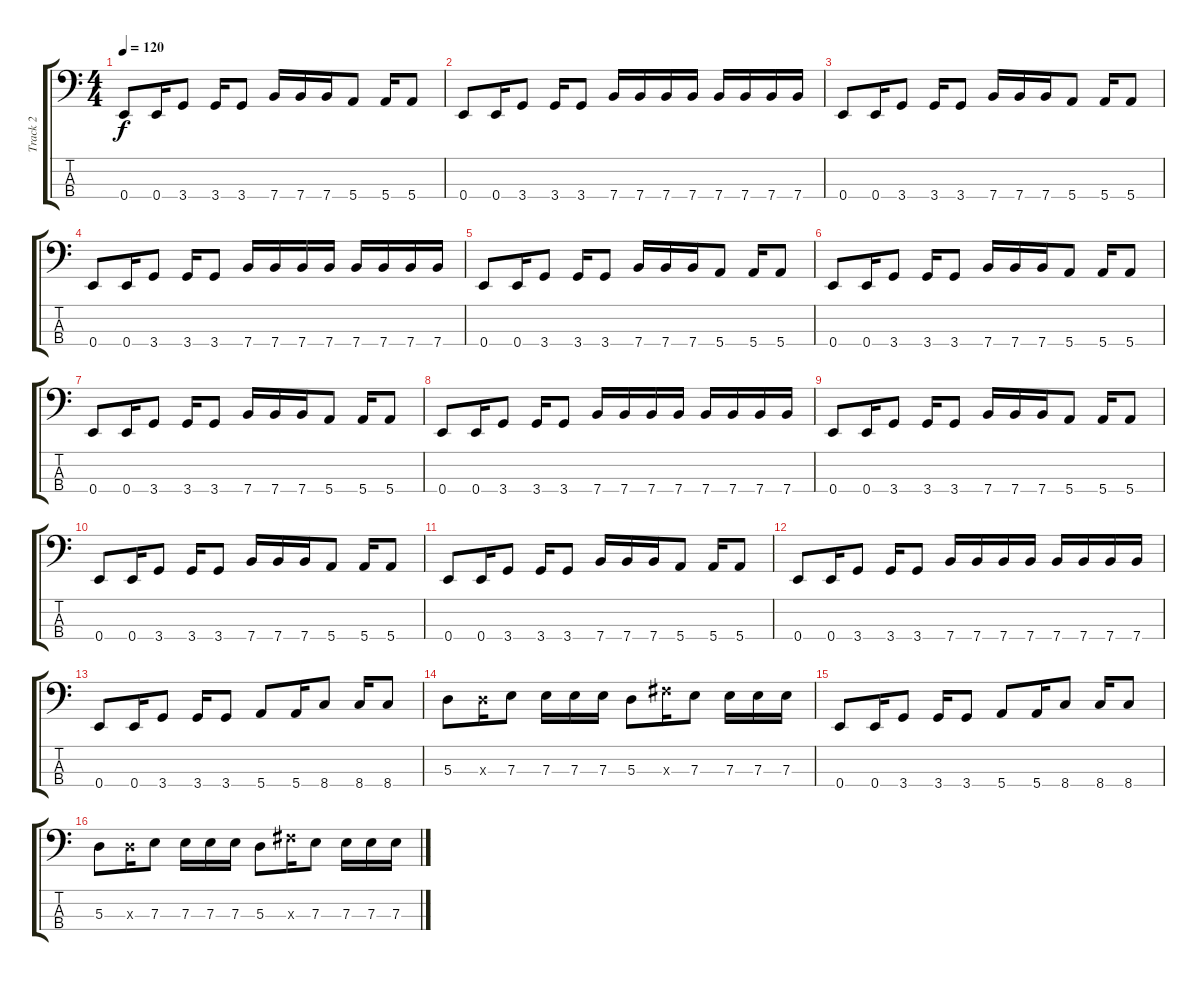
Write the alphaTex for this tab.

\track ("Track 2" "Track 2") {instrument electricbasspick}
\staff {score tabs}
\tuning (G2 D2 A1 E1) {hide}
\ts (4 4)
\tempo 120
\clef f4
\ks c
0.4.8{dy f instrument electricbasspick} 0.4.16 3.4.8 3.4.16 3.4.8 7.4.16 7.4.16 7.4.16 5.4.8 5.4.16 5.4.8 |
0.4.8 0.4.16 3.4.8 3.4.16 3.4.8 7.4.16 7.4.16 7.4.16 7.4.16 7.4.16 7.4.16 7.4.16 7.4.16 |
0.4.8 0.4.16 3.4.8 3.4.16 3.4.8 7.4.16 7.4.16 7.4.16 5.4.8 5.4.16 5.4.8 |
0.4.8 0.4.16 3.4.8 3.4.16 3.4.8 7.4.16 7.4.16 7.4.16 7.4.16 7.4.16 7.4.16 7.4.16 7.4.16 |
0.4.8 0.4.16 3.4.8 3.4.16 3.4.8 7.4.16 7.4.16 7.4.16 5.4.8 5.4.16 5.4.8 |
0.4.8 0.4.16 3.4.8 3.4.16 3.4.8 7.4.16 7.4.16 7.4.16 5.4.8 5.4.16 5.4.8 |
0.4.8 0.4.16 3.4.8 3.4.16 3.4.8 7.4.16 7.4.16 7.4.16 5.4.8 5.4.16 5.4.8 |
0.4.8 0.4.16 3.4.8 3.4.16 3.4.8 7.4.16 7.4.16 7.4.16 7.4.16 7.4.16 7.4.16 7.4.16 7.4.16 |
0.4.8 0.4.16 3.4.8 3.4.16 3.4.8 7.4.16 7.4.16 7.4.16 5.4.8 5.4.16 5.4.8 |
0.4.8 0.4.16 3.4.8 3.4.16 3.4.8 7.4.16 7.4.16 7.4.16 5.4.8 5.4.16 5.4.8 |
0.4.8 0.4.16 3.4.8 3.4.16 3.4.8 7.4.16 7.4.16 7.4.16 5.4.8 5.4.16 5.4.8 |
0.4.8 0.4.16 3.4.8 3.4.16 3.4.8 7.4.16 7.4.16 7.4.16 7.4.16 7.4.16 7.4.16 7.4.16 7.4.16 |
0.4.8 0.4.16 3.4.8 3.4.16 3.4.8 5.4.8 5.4.16 8.4.8 8.4.16 8.4.8 |
5.3.8 5.3{x}.16 7.3.8 7.3.16 7.3.16 7.3.16 5.3.8 9.3{x}.16 7.3.8 7.3.16 7.3.16 7.3.16 |
0.4.8 0.4.16 3.4.8 3.4.16 3.4.8 5.4.8 5.4.16 8.4.8 8.4.16 8.4.8 |
5.3.8 5.3{x}.16 7.3.8 7.3.16 7.3.16 7.3.16 5.3.8 9.3{x}.16 7.3.8 7.3.16 7.3.16 7.3.16
